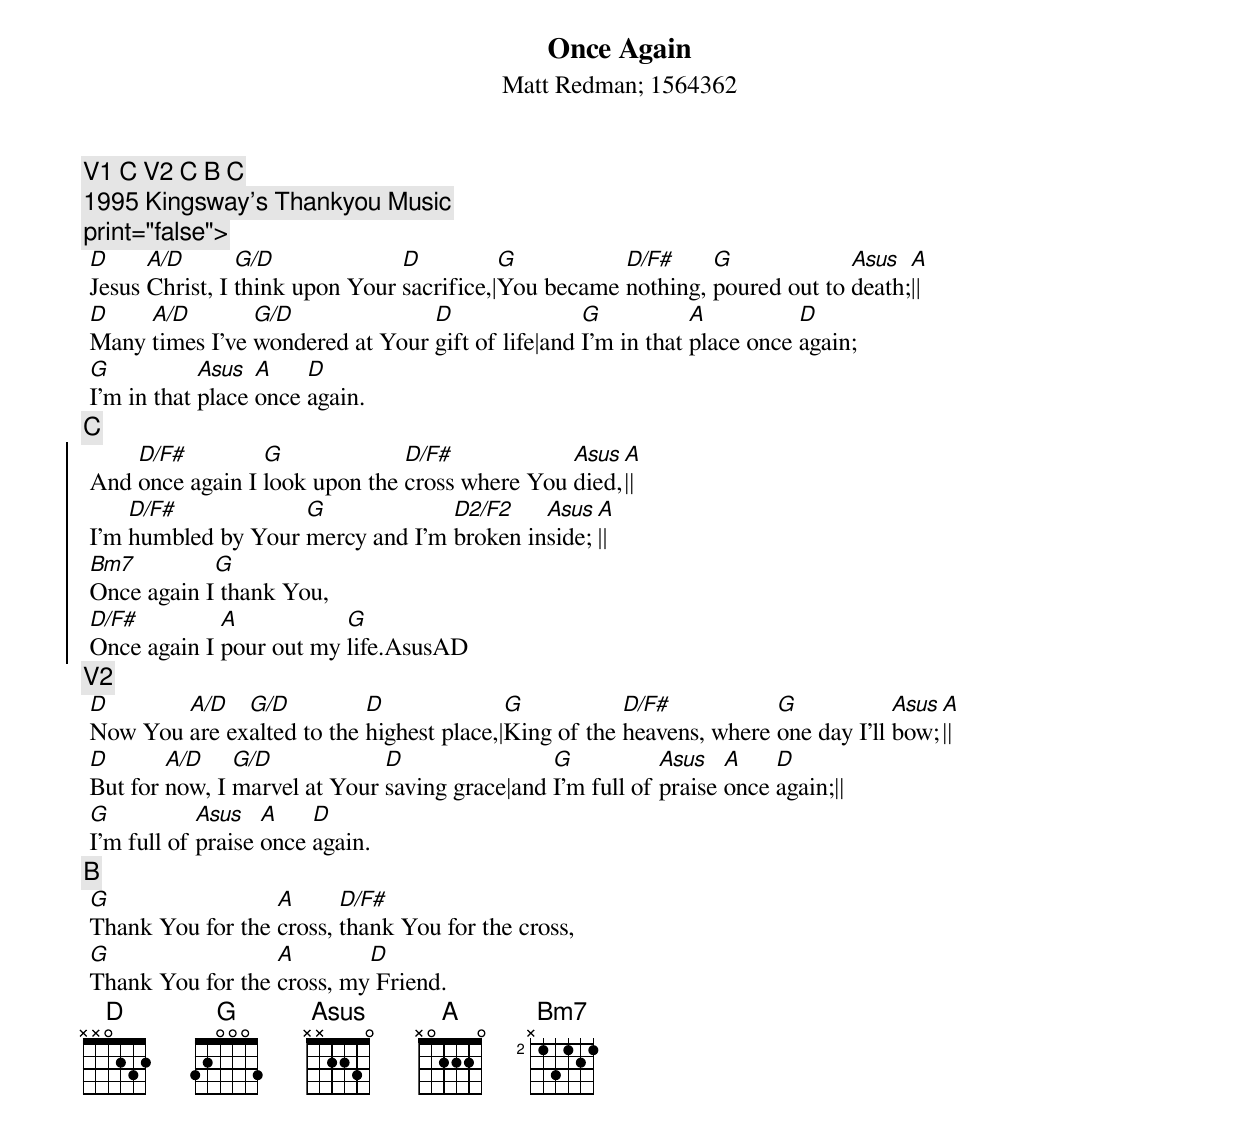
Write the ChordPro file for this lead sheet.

{title:Once Again}
{subtitle:Matt Redman}
{subtitle:1564362}
{comment:V1 C V2 C B C}
{comment:1995 Kingsway's Thankyou Music}
{comment:print="false">}
 [D]Jesus [A/D]Christ, I [G/D]think upon Your [D]sacrifice,|[G]You became [D/F#]nothing, [G]poured out to [Asus]death;[A]||
 [D]Many [A/D]times I've [G/D]wondered at Your [D]gift of life|and [G]I'm in that [A]place once [D]again;
 [G]I'm in that [Asus]place [A]once [D]again.
{comment:C}
{soc}
 And [D/F#]once again I [G]look upon the [D/F#]cross where You [Asus]died,[A]||
 I'm [D/F#]humbled by Your [G]mercy and I'm [D2/F2]broken in[Asus]side;[A]||
 [Bm7]Once again I[G] thank You,
 [D/F#]Once again I [A]pour out my [G]life.AsusAD
{eoc}
{comment:V2}
 [D]Now You [A/D]are ex[G/D]alted to the [D]highest place,|[G]King of the [D/F#]heavens, where [G]one day I'll [Asus]bow;[A]||
 [D]But for [A/D]now, I [G/D]marvel at Your [D]saving grace|and [G]I'm full of [Asus]praise [A]once [D]again;||
 [G]I'm full of [Asus]praise [A]once [D]again.
{comment:B}
 [G]Thank You for the [A]cross, [D/F#]thank You for the cross,
 [G]Thank You for the [A]cross, my[D] Friend.
